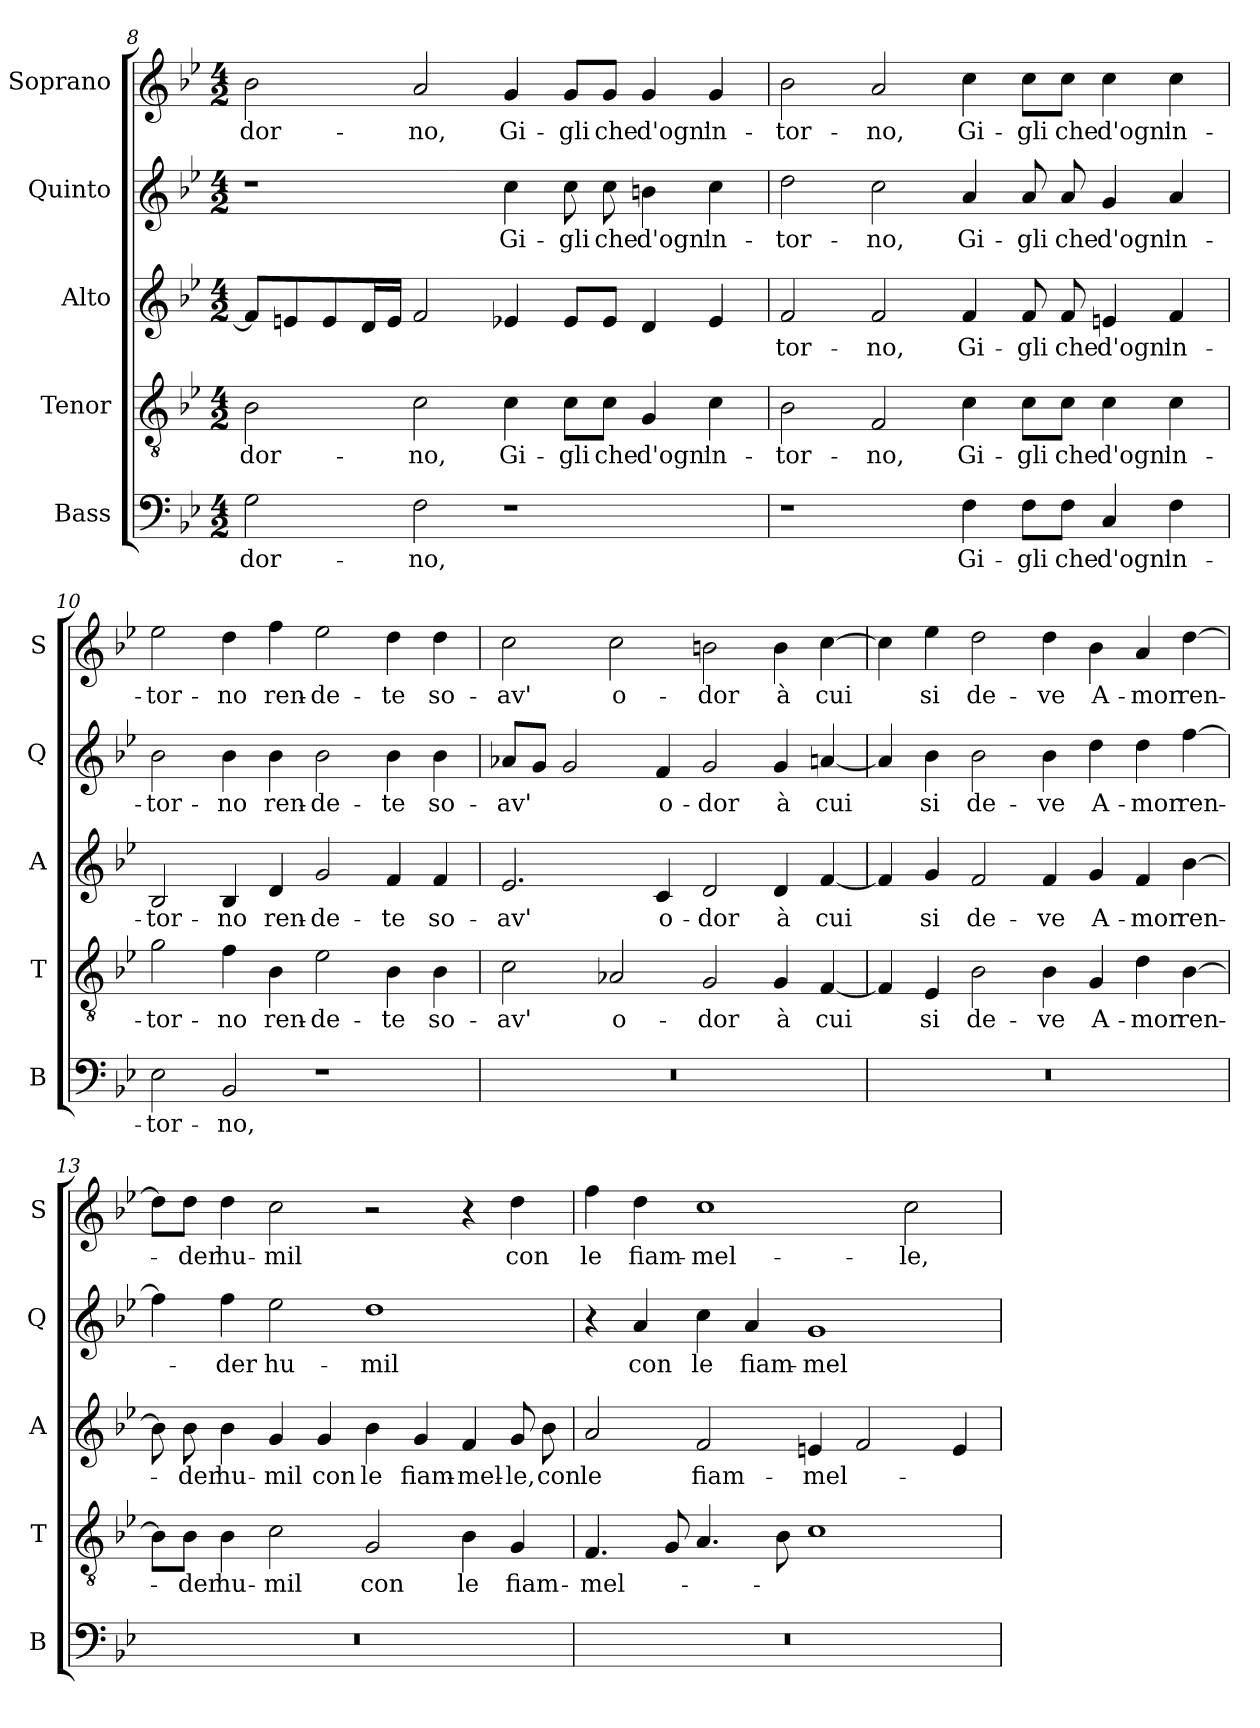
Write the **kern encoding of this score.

**kern	**text	**kern	**text	**kern	**text	**kern	**text	**kern	**text
*part5	*part5	*part4	*part4	*part3	*part3	*part2	*part2	*part1	*part1
*staff5	*staff5	*staff4	*staff4	*staff3	*staff3	*staff2	*staff2	*staff1	*staff1
*I"Bass	*	*I"Tenor	*	*I"Alto	*	*I"Quinto	*	*I"Soprano	*
*I'B	*	*I'T	*	*I'A	*	*I'Q	*	*I'S	*
*clefF4	*	*clefGv2	*	*clefG2	*	*clefG2	*	*clefG2	*
*k[b-e-]	*	*k[b-e-]	*	*k[b-e-]	*	*k[b-e-]	*	*k[b-e-]	*
*B-:	*	*B-:	*	*B-:	*	*B-:	*	*B-:	*
*M4/2	*	*M4/2	*	*M4/2	*	*M4/2	*	*M4/2	*
=8	=8	=8	=8	=8	=8	=8	=8	=8	=8
!	!LO:LY:b	!	!LO:LY:b	!	!	!	!	!	!LO:LY:b
2G\	-dor-	2B-\	-dor-	8f/L]	.	1r	.	2b-\	-dor-
.	.	.	.	8en/	.	.	.	.	.
.	.	.	.	8e/	.	.	.	.	.
.	.	.	.	16d/L	.	.	.	.	.
.	.	.	.	16e/JJ	.	.	.	.	.
!	!LO:LY:b	!	!LO:LY:b	!	!	!	!	!	!LO:LY:b
2F\	-no,	2c\	-no,	2f/	.	.	.	2a/	-no,
!	!	!	!LO:LY:b	!	!	!	!LO:LY:b	!	!LO:LY:b
1r	.	4c\	Gi-	4e-X/	.	4cc\	Gi-	4g/	Gi-
!	!	!	!LO:LY:b	!	!	!	!LO:LY:b	!	!LO:LY:b
.	.	8c\L	-gli	8e-/L	.	8cc\	-gli	8g/L	-gli
!	!	!	!LO:LY:b	!	!	!	!LO:LY:b	!	!LO:LY:b
.	.	8c\J	che	8e-/J	.	8cc\	che	8g/J	che
!	!	!	!LO:LY:b	!	!	!	!LO:LY:b	!	!LO:LY:b
.	.	4G/	d'ogn'	4d/	.	4bn\	d'ogn'	4g/	d'ogn'
!	!	!	!LO:LY:b	!	!	!	!LO:LY:b	!	!LO:LY:b
.	.	4c\	in-	4e-/	.	4cc\	in-	4g/	in-
=9	=9	=9	=9	=9	=9	=9	=9	=9	=9
!	!	!	!LO:LY:b	!	!LO:LY:b	!	!LO:LY:b	!	!LO:LY:b
1r	.	2B-\	-tor-	2f/	-tor-	2dd\	-tor-	2b-\	-tor-
!	!	!	!LO:LY:b	!	!LO:LY:b	!	!LO:LY:b	!	!LO:LY:b
.	.	2F/	-no,	2f/	-no,	2cc\	-no,	2a/	-no,
!	!LO:LY:b	!	!LO:LY:b	!	!LO:LY:b	!	!LO:LY:b	!	!LO:LY:b
4F\	Gi-	4c\	Gi-	4f/	Gi-	4a/	Gi-	4cc\	Gi-
!	!LO:LY:b	!	!LO:LY:b	!	!LO:LY:b	!	!LO:LY:b	!	!LO:LY:b
8F\L	-gli	8c\L	-gli	8f/	-gli	8a/	-gli	8cc\L	-gli
!	!LO:LY:b	!	!LO:LY:b	!	!LO:LY:b	!	!LO:LY:b	!	!LO:LY:b
8F\J	che	8c\J	che	8f/	che	8a/	che	8cc\J	che
!	!LO:LY:b	!	!LO:LY:b	!	!LO:LY:b	!	!LO:LY:b	!	!LO:LY:b
4C/	d'ogn'	4c\	d'ogn'	4en/	d'ogn'	4g/	d'ogn'	4cc\	d'ogn'
!	!LO:LY:b	!	!LO:LY:b	!	!LO:LY:b	!	!LO:LY:b	!	!LO:LY:b
4F\	in-	4c\	in-	4f/	in-	4a/	in-	4cc\	in-
!!LO:LB:g=z
=10	=10	=10	=10	=10	=10	=10	=10	=10	=10
!	!LO:LY:b	!	!LO:LY:b	!	!LO:LY:b	!	!LO:LY:b	!	!LO:LY:b
2E-\	-tor-	2g\	-tor-	2B-/	-tor-	2b-\	-tor-	2ee-\	-tor-
!	!LO:LY:b	!	!LO:LY:b	!	!LO:LY:b	!	!LO:LY:b	!	!LO:LY:b
2BB-/	-no,	4f\	-no	4B-/	-no	4b-\	-no	4dd\	-no
!	!	!	!LO:LY:b	!	!LO:LY:b	!	!LO:LY:b	!	!LO:LY:b
.	.	4B-\	ren-	4d/	ren-	4b-\	ren-	4ff\	ren-
!	!	!	!LO:LY:b	!	!LO:LY:b	!	!LO:LY:b	!	!LO:LY:b
1r	.	2e-\	-de-	2g/	-de-	2b-\	-de-	2ee-\	-de-
!	!	!	!LO:LY:b	!	!LO:LY:b	!	!LO:LY:b	!	!LO:LY:b
.	.	4B-\	-te	4f/	-te	4b-\	-te	4dd\	-te
!	!	!	!LO:LY:b	!	!LO:LY:b	!	!LO:LY:b	!	!LO:LY:b
.	.	4B-\	so-	4f/	so-	4b-\	so-	4dd\	so-
=11	=11	=11	=11	=11	=11	=11	=11	=11	=11
!	!	!	!LO:LY:b	!	!LO:LY:b	!	!LO:LY:b	!	!LO:LY:b
0r	.	2c\	-av'	2.e-/	-av'	8a-X/L	-av'	2cc\	-av'
.	.	.	.	.	.	8g/J	.	.	.
.	.	.	.	.	.	2g/	.	.	.
!	!	!	!LO:LY:b	!	!	!	!	!	!LO:LY:b
.	.	2A-X/	o-	.	.	.	.	2cc\	o-
!	!	!	!	!	!LO:LY:b	!	!LO:LY:b	!	!
.	.	.	.	4c/	o-	4f/	o-	.	.
!	!	!	!LO:LY:b	!	!LO:LY:b	!	!LO:LY:b	!	!LO:LY:b
.	.	2G/	-dor	2d/	-dor	2g/	-dor	2bn\	-dor
!	!	!	!LO:LY:b	!	!LO:LY:b	!	!LO:LY:b	!	!LO:LY:b
.	.	4G/	à	4d/	à	4g/	à	4b\	à
!	!	!	!LO:LY:b	!	!LO:LY:b	!	!LO:LY:b	!	!LO:LY:b
.	.	[4F/	cui	[4f/	cui	[4an/	cui	[4cc\	cui
=12	=12	=12	=12	=12	=12	=12	=12	=12	=12
0r	.	4F/]	.	4f/]	.	4a/]	.	4cc\]	.
!	!	!	!LO:LY:b	!	!LO:LY:b	!	!LO:LY:b	!	!LO:LY:b
.	.	4E-/	si	4g/	si	4b-\	si	4ee-\	si
!	!	!	!LO:LY:b	!	!LO:LY:b	!	!LO:LY:b	!	!LO:LY:b
.	.	2B-\	de-	2f/	de-	2b-\	de-	2dd\	de-
!	!	!	!LO:LY:b	!	!LO:LY:b	!	!LO:LY:b	!	!LO:LY:b
.	.	4B-\	-ve	4f/	-ve	4b-\	-ve	4dd\	-ve
!	!	!	!LO:LY:b	!	!LO:LY:b	!	!LO:LY:b	!	!LO:LY:b
.	.	4G/	A-	4g/	A-	4dd\	A-	4b-\	A-
!	!	!	!LO:LY:b	!	!LO:LY:b	!	!LO:LY:b	!	!LO:LY:b
.	.	4d\	-mor	4f/	-mor	4dd\	-mor	4a/	-mor
!	!	!	!LO:LY:b	!	!LO:LY:b	!	!LO:LY:b	!	!LO:LY:b
.	.	[4B-\	ren-	[4b-\	ren-	[4ff\	ren-	[4dd\	ren-
!!LO:LB:g=z
=13	=13	=13	=13	=13	=13	=13	=13	=13	=13
0r	.	8B-\L]	.	8b-\]	.	4ff\]	.	8dd\L]	.
!	!	!	!LO:LY:b	!	!LO:LY:b	!	!	!	!LO:LY:b
.	.	8B-\J	-der	8b-\	-der	.	.	8dd\J	-der
!	!	!	!LO:LY:b	!	!LO:LY:b	!	!LO:LY:b	!	!LO:LY:b
.	.	4B-\	hu-	4b-\	hu-	4ff\	-der	4dd\	hu-
!	!	!	!LO:LY:b	!	!LO:LY:b	!	!LO:LY:b	!	!LO:LY:b
.	.	2c\	-mil	4g/	-mil	2ee-\	hu-	2cc\	-mil
!	!	!	!	!	!LO:LY:b	!	!	!	!
.	.	.	.	4g/	con	.	.	.	.
!	!	!	!LO:LY:b	!	!LO:LY:b	!	!LO:LY:b	!	!
.	.	2G/	con	4b-\	le	1dd	-mil	2r	.
!	!	!	!	!	!LO:LY:b	!	!	!	!
.	.	.	.	4g/	fiam-	.	.	.	.
!	!	!	!LO:LY:b	!	!LO:LY:b	!	!	!	!
.	.	4B-\	le	4f/	-mel-	.	.	4r	.
!	!	!	!LO:LY:b	!	!LO:LY:b	!	!	!	!LO:LY:b
.	.	4G/	fiam-	8g/	-le,	.	.	4dd\	con
!	!	!	!	!	!LO:LY:b	!	!	!	!
.	.	.	.	8b-\	con	.	.	.	.
=14	=14	=14	=14	=14	=14	=14	=14	=14	=14
!	!	!	!LO:LY:b	!	!LO:LY:b	!	!	!	!LO:LY:b
0r	.	4.F/	-mel-	2a/	le	4r	.	4ff\	le
!	!	!	!	!	!	!	!LO:LY:b	!	!LO:LY:b
.	.	.	.	.	.	4a/	con	4dd\	fiam-
.	.	8G/	.	.	.	.	.	.	.
!	!	!	!	!	!LO:LY:b	!	!LO:LY:b	!	!LO:LY:b
.	.	4.A/	.	2f/	fiam-	4cc\	le	1cc	-mel-
!	!	!	!	!	!	!	!LO:LY:b	!	!
.	.	.	.	.	.	4a/	fiam-	.	.
.	.	8B-\	.	.	.	.	.	.	.
!	!	!	!	!	!LO:LY:b	!	!LO:LY:b	!	!
.	.	1c	.	4en/	-mel-	1g	-mel-	.	.
.	.	.	.	2f/	.	.	.	.	.
!	!	!	!	!	!	!	!	!	!LO:LY:b
.	.	.	.	.	.	.	.	2cc\	-le,
.	.	.	.	4e/	.	.	.	.	.
=	=	=	=	=	=	=	=	=	=
*-	*-	*-	*-	*-	*-	*-	*-	*-	*-
